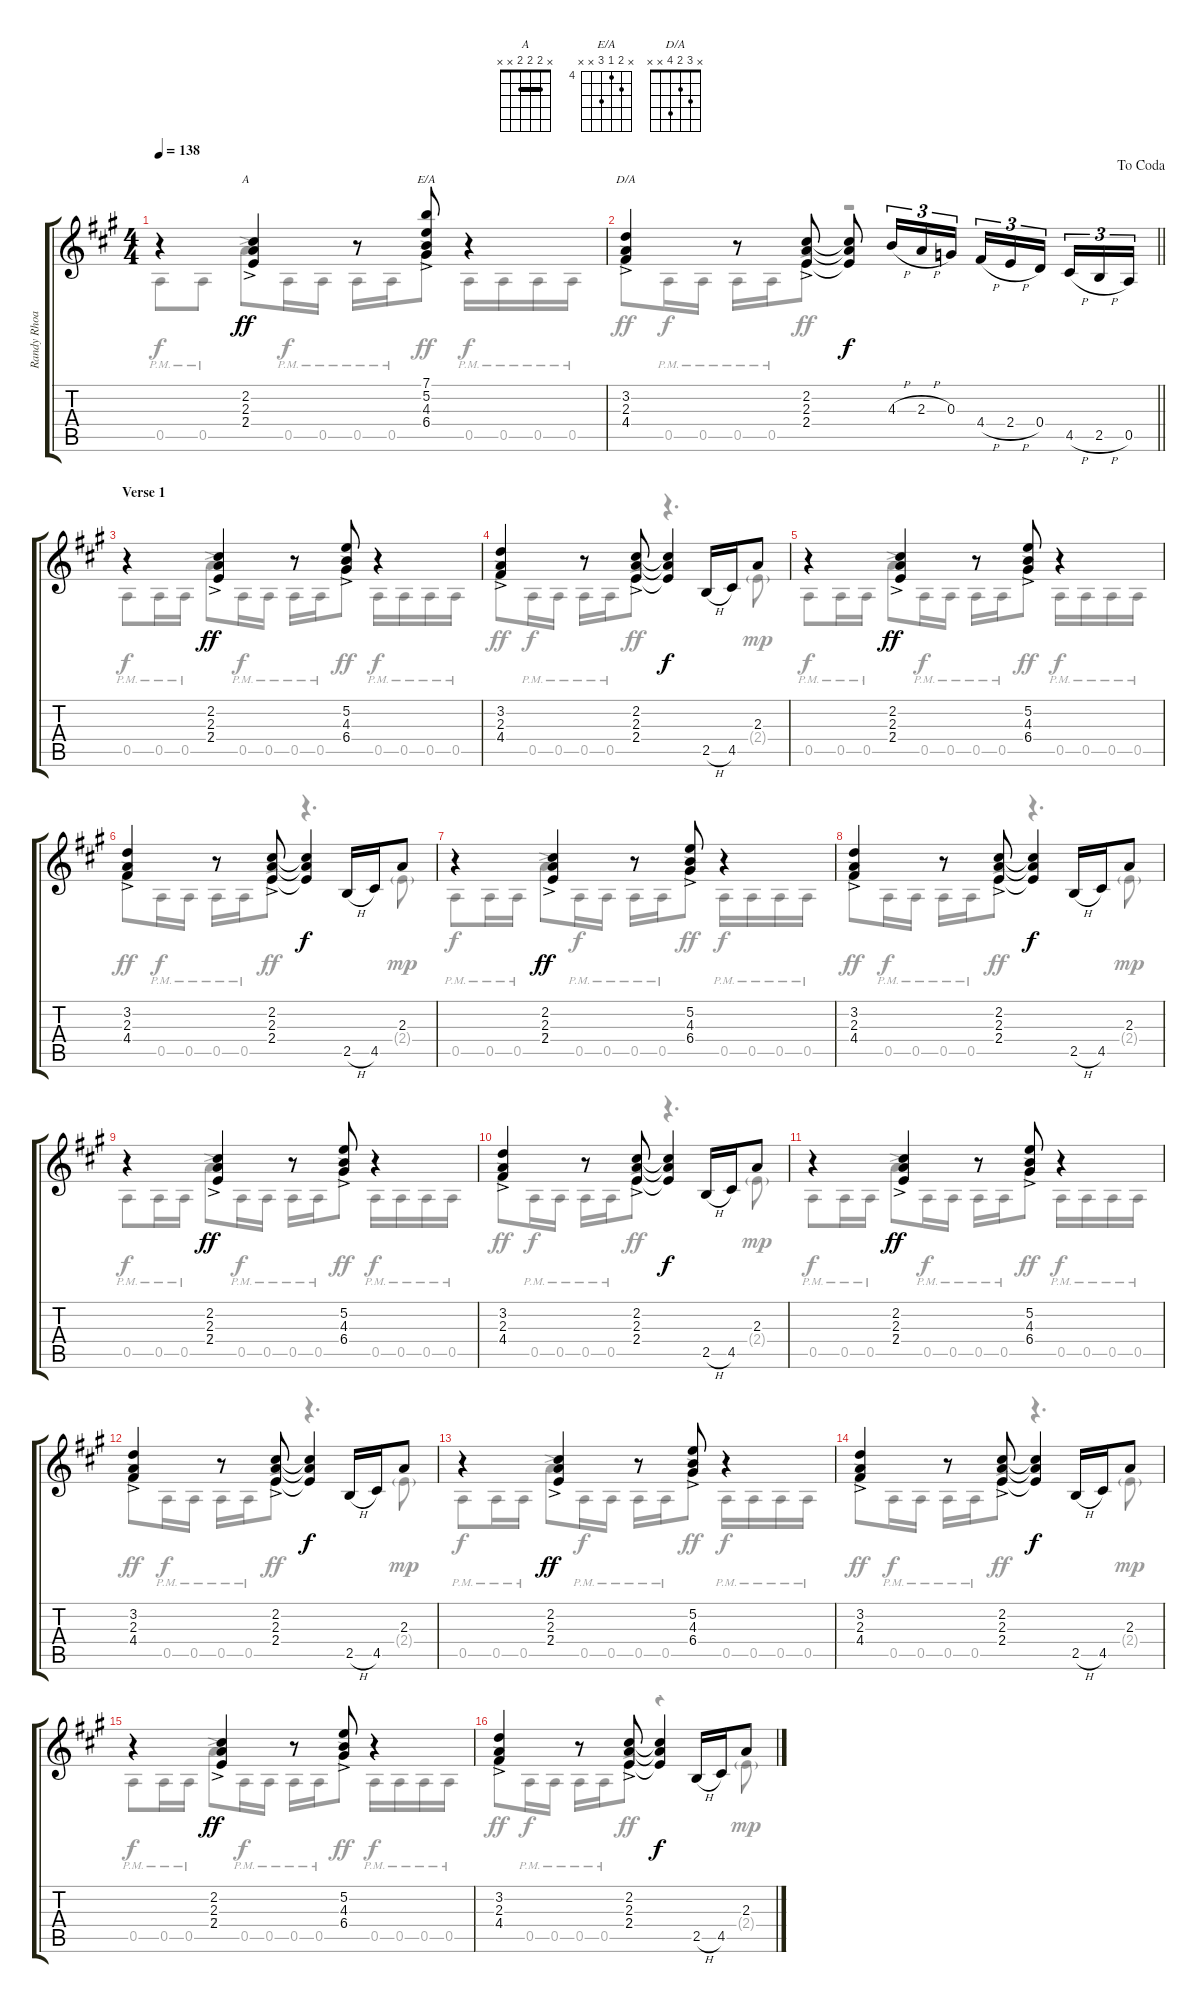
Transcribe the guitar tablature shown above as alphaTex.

\track ("Randy Rhoads" "Randy Rhoa") {instrument distortionguitar}
\staff {score tabs}
\tuning (E4 B3 G3 D3 A2 E2) {hide}
\chord ("A" x 2 2 2 x x) {barre 2}
\chord ("E/A" x 5 4 6 x x) {firstfret 4}
\chord ("D/A" x 3 2 4 x x)
\voice
\ts (4 4)
\tempo 138
\clef g2
\ks a
r.4{dy f beam Up} (2.2{ac} 2.3{ac} 2.4{ac}).4{ch "A" dy ff beam Up} r.8{beam Up} (7.1{ac} 5.2{ac} 4.3{ac} 6.4{ac}).8{ch "E/A" beam Up} r.4 |
\jump dacoda
\barLineRight lightlight
(3.2{ac} 2.3{ac} 4.4{ac}).4{ch "D/A"} r.8 (2.2{ac} 2.3{ac} 2.4{ac}).8 (2.2{t} 2.3{t} 2.4{t}).8{dy f} 4.3{h}.16{tu (3 2)} 2.3{h}.16{tu (3 2)} 0.3.16{tu (3 2)} 4.4{h}.16{tu (3 2)} 2.4{h}.16{tu (3 2)} 0.4.16{tu (3 2) beam splitsecondary} 4.5{h}.16{tu (3 2)} 2.5{h}.16{tu (3 2)} 0.5.16{tu (3 2)} |
\section ("" "Verse 1")
r.4{beam Up} (2.2{ac} 2.3{ac} 2.4{ac}).4{dy ff beam Up} r.8{beam Up} (5.2{ac} 4.3{ac} 6.4{ac}).8{beam Up} r.4 |
(3.2{ac} 2.3{ac} 4.4{ac}).4 r.8 (2.2{ac} 2.3{ac} 2.4{ac}).8 (2.2{t} 2.3{t} 2.4{t}).4{dy f} 2.5{h}.16 4.5.16 2.3.8 |
r.4{beam Up} (2.2{ac} 2.3{ac} 2.4{ac}).4{dy ff beam Up} r.8{beam Up} (5.2{ac} 4.3{ac} 6.4{ac}).8{beam Up} r.4 |
(3.2{ac} 2.3{ac} 4.4{ac}).4 r.8 (2.2{ac} 2.3{ac} 2.4{ac}).8 (2.2{t} 2.3{t} 2.4{t}).4{dy f} 2.5{h}.16 4.5.16 2.3.8 |
r.4{beam Up} (2.2{ac} 2.3{ac} 2.4{ac}).4{dy ff beam Up} r.8{beam Up} (5.2{ac} 4.3{ac} 6.4{ac}).8{beam Up} r.4 |
(3.2{ac} 2.3{ac} 4.4{ac}).4 r.8 (2.2{ac} 2.3{ac} 2.4{ac}).8 (2.2{t} 2.3{t} 2.4{t}).4{dy f} 2.5{h}.16 4.5.16 2.3.8 |
r.4{beam Up} (2.2{ac} 2.3{ac} 2.4{ac}).4{dy ff beam Up} r.8{beam Up} (5.2{ac} 4.3{ac} 6.4{ac}).8{beam Up} r.4 |
(3.2{ac} 2.3{ac} 4.4{ac}).4 r.8 (2.2{ac} 2.3{ac} 2.4{ac}).8 (2.2{t} 2.3{t} 2.4{t}).4{dy f} 2.5{h}.16 4.5.16 2.3.8 |
r.4{beam Up} (2.2{ac} 2.3{ac} 2.4{ac}).4{dy ff beam Up} r.8{beam Up} (5.2{ac} 4.3{ac} 6.4{ac}).8{beam Up} r.4 |
(3.2{ac} 2.3{ac} 4.4{ac}).4 r.8 (2.2{ac} 2.3{ac} 2.4{ac}).8 (2.2{t} 2.3{t} 2.4{t}).4{dy f} 2.5{h}.16 4.5.16 2.3.8 |
r.4{beam Up} (2.2{ac} 2.3{ac} 2.4{ac}).4{dy ff beam Up} r.8{beam Up} (5.2{ac} 4.3{ac} 6.4{ac}).8{beam Up} r.4 |
(3.2{ac} 2.3{ac} 4.4{ac}).4 r.8 (2.2{ac} 2.3{ac} 2.4{ac}).8 (2.2{t} 2.3{t} 2.4{t}).4{dy f} 2.5{h}.16 4.5.16 2.3.8 |
r.4{beam Up} (2.2{ac} 2.3{ac} 2.4{ac}).4{dy ff beam Up} r.8{beam Up} (5.2{ac} 4.3{ac} 6.4{ac}).8{beam Up} r.4 |
(3.2{ac} 2.3{ac} 4.4{ac}).4 r.8 (2.2{ac} 2.3{ac} 2.4{ac}).8 (2.2{t} 2.3{t} 2.4{t}).4{dy f} 2.5{h}.16 4.5.16 2.3.8
\voice
\clef g2
\ottava regular
\simile none
\ks a
0.5{pm}.8{dy f} 0.5{pm}.8 7.4{ac}.8{dy ff} 0.5{pm}.16{dy f} 0.5{pm}.16 0.5{pm}.16 0.5{pm}.16 6.4{ac}.8{dy ff} 0.5{pm}.16{dy f} 0.5{pm}.16 0.5{pm}.16 0.5{pm}.16 |
\barLineRight lightlight
4.4{ac}.8{dy ff} 0.5{pm}.16{dy f} 0.5{pm}.16 0.5{pm}.16 0.5{pm}.16 2.4{ac}.8{dy ff} r.2 |
0.5{pm}.8{dy f} 0.5{pm}.16 0.5{pm}.16 7.4{ac}.8{dy ff} 0.5{pm}.16{dy f} 0.5{pm}.16 0.5{pm}.16 0.5{pm}.16 6.4{ac}.8{dy ff} 0.5{pm}.16{dy f} 0.5{pm}.16 0.5{pm}.16 0.5{pm}.16 |
4.4{ac}.8{dy ff} 0.5{pm}.16{dy f} 0.5{pm}.16 0.5{pm}.16 0.5{pm}.16 2.4{ac}.8{dy ff} r.4{d} 2.4{g}.8{dy mp} |
0.5{pm}.8{dy f} 0.5{pm}.16 0.5{pm}.16 7.4{ac}.8{dy ff} 0.5{pm}.16{dy f} 0.5{pm}.16 0.5{pm}.16 0.5{pm}.16 6.4{ac}.8{dy ff} 0.5{pm}.16{dy f} 0.5{pm}.16 0.5{pm}.16 0.5{pm}.16 |
4.4{ac}.8{dy ff} 0.5{pm}.16{dy f} 0.5{pm}.16 0.5{pm}.16 0.5{pm}.16 2.4{ac}.8{dy ff} r.4{d} 2.4{g}.8{dy mp} |
0.5{pm}.8{dy f} 0.5{pm}.16 0.5{pm}.16 7.4{ac}.8{dy ff} 0.5{pm}.16{dy f} 0.5{pm}.16 0.5{pm}.16 0.5{pm}.16 6.4{ac}.8{dy ff} 0.5{pm}.16{dy f} 0.5{pm}.16 0.5{pm}.16 0.5{pm}.16 |
4.4{ac}.8{dy ff} 0.5{pm}.16{dy f} 0.5{pm}.16 0.5{pm}.16 0.5{pm}.16 2.4{ac}.8{dy ff} r.4{d} 2.4{g}.8{dy mp} |
0.5{pm}.8{dy f} 0.5{pm}.16 0.5{pm}.16 7.4{ac}.8{dy ff} 0.5{pm}.16{dy f} 0.5{pm}.16 0.5{pm}.16 0.5{pm}.16 6.4{ac}.8{dy ff} 0.5{pm}.16{dy f} 0.5{pm}.16 0.5{pm}.16 0.5{pm}.16 |
4.4{ac}.8{dy ff} 0.5{pm}.16{dy f} 0.5{pm}.16 0.5{pm}.16 0.5{pm}.16 2.4{ac}.8{dy ff} r.4{d} 2.4{g}.8{dy mp} |
0.5{pm}.8{dy f} 0.5{pm}.16 0.5{pm}.16 7.4{ac}.8{dy ff} 0.5{pm}.16{dy f} 0.5{pm}.16 0.5{pm}.16 0.5{pm}.16 6.4{ac}.8{dy ff} 0.5{pm}.16{dy f} 0.5{pm}.16 0.5{pm}.16 0.5{pm}.16 |
4.4{ac}.8{dy ff} 0.5{pm}.16{dy f} 0.5{pm}.16 0.5{pm}.16 0.5{pm}.16 2.4{ac}.8{dy ff} r.4{d} 2.4{g}.8{dy mp} |
0.5{pm}.8{dy f} 0.5{pm}.16 0.5{pm}.16 7.4{ac}.8{dy ff} 0.5{pm}.16{dy f} 0.5{pm}.16 0.5{pm}.16 0.5{pm}.16 6.4{ac}.8{dy ff} 0.5{pm}.16{dy f} 0.5{pm}.16 0.5{pm}.16 0.5{pm}.16 |
4.4{ac}.8{dy ff} 0.5{pm}.16{dy f} 0.5{pm}.16 0.5{pm}.16 0.5{pm}.16 2.4{ac}.8{dy ff} r.4{d} 2.4{g}.8{dy mp} |
0.5{pm}.8{dy f} 0.5{pm}.16 0.5{pm}.16 7.4{ac}.8{dy ff} 0.5{pm}.16{dy f} 0.5{pm}.16 0.5{pm}.16 0.5{pm}.16 6.4{ac}.8{dy ff} 0.5{pm}.16{dy f} 0.5{pm}.16 0.5{pm}.16 0.5{pm}.16 |
4.4{ac}.8{dy ff} 0.5{pm}.16{dy f} 0.5{pm}.16 0.5{pm}.16 0.5{pm}.16 2.4{ac}.8{dy ff} r.4{d} 2.4{g}.8{dy mp}
